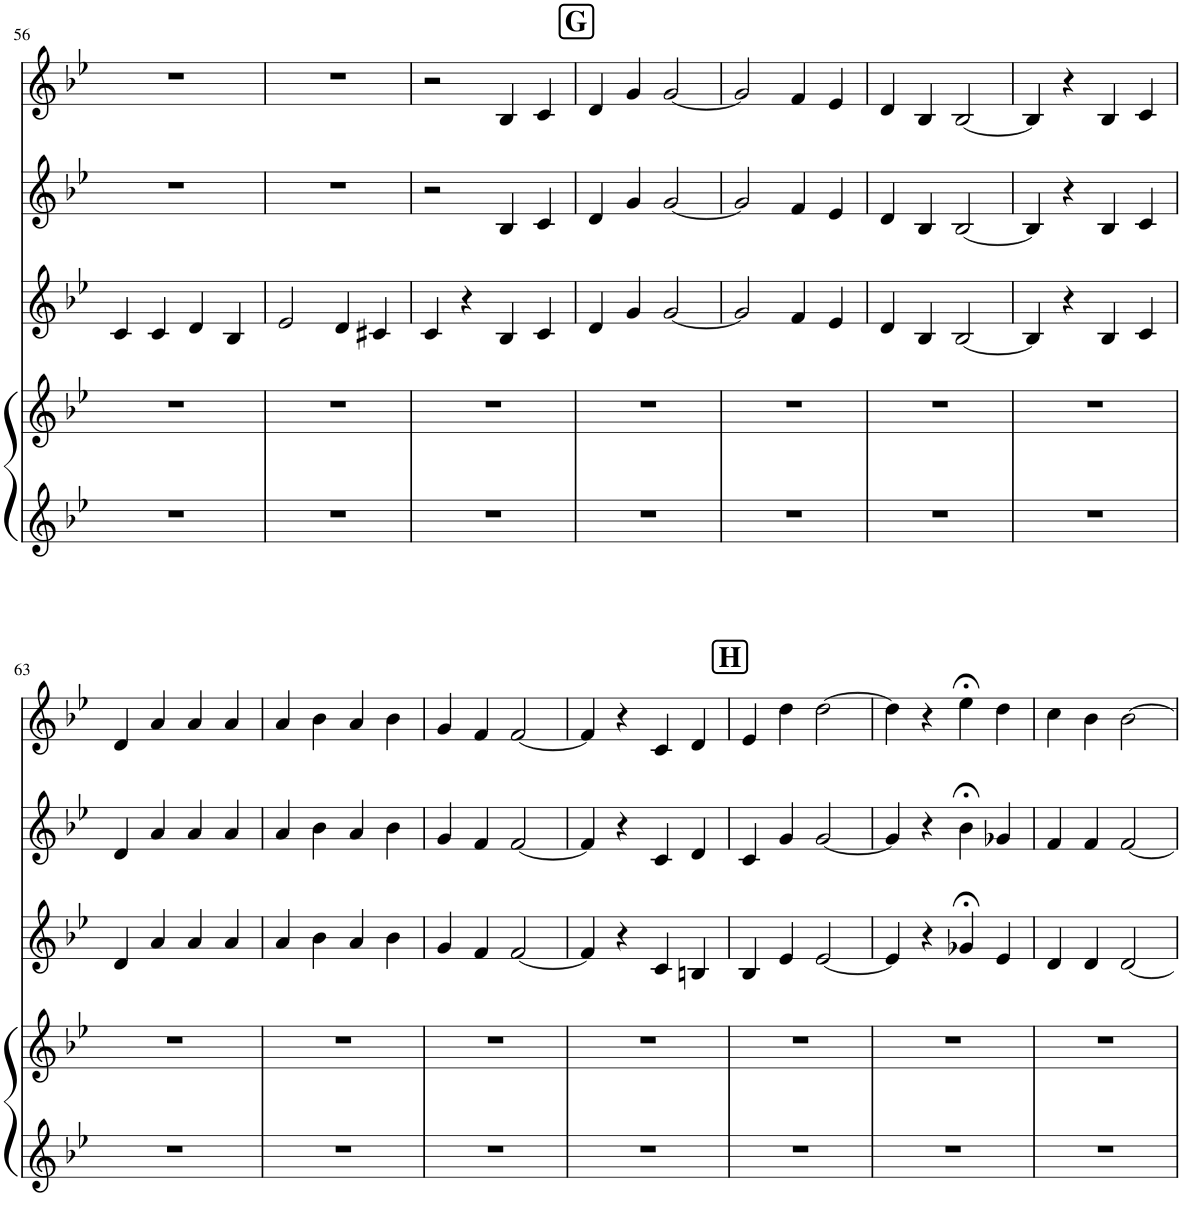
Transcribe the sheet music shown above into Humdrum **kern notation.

**kern	**kern	**kern	**kern	**kern
*part4	*part4	*part3	*part2	*part1
*staff5	*staff4	*staff3	*staff2	*staff1
*I"Piano	*	*I"Piano	*I"Piano	*I"Piano
*I'Pno	*	*I'Pno	*I'Pno	*I'Pno
!!LO:PB:g=z
*clefG2	*clefG2	*clefG2	*clefG2	*clefG2
*k[b-e-]	*k[b-e-]	*k[b-e-]	*k[b-e-]	*k[b-e-]
*M2/2	*M2/2	*M2/2	*M2/2	*M2/2
*met(c|)	*met(c|)	*met(c|)	*met(c|)	*met(c|)
=56	=56	=56	=56	=56
1r	1r	4c/	1r	1r
.	.	4c/	.	.
.	.	4d/	.	.
.	.	4B-/	.	.
=57	=57	=57	=57	=57
1r	1r	2e-/	1r	1r
.	.	4d/	.	.
.	.	4c#X/	.	.
=58	=58	=58	=58	=58
1r	1r	4c/	2r	2r
.	.	4r	.	.
.	.	4B-/	4B-/	4B-/
.	.	4c/	4c/	4c/
!!LO:REH:place=s1:a:B:cj:fs=14:t=G
=59	=59	=59	=59	=59
1r	1r	4d/	4d/	4d/
.	.	4g/	4g/	4g/
.	.	[2g/	[2g/	[2g/
=60	=60	=60	=60	=60
1r	1r	2g/]	2g/]	2g/]
.	.	4f/	4f/	4f/
.	.	4e-/	4e-/	4e-/
=61	=61	=61	=61	=61
1r	1r	4d/	4d/	4d/
.	.	4B-/	4B-/	4B-/
.	.	[2B-/	[2B-/	[2B-/
=62	=62	=62	=62	=62
1r	1r	4B-/]	4B-/]	4B-/]
.	.	4r	4r	4r
.	.	4B-/	4B-/	4B-/
.	.	4c/	4c/	4c/
!!LO:LB:g=z
=63	=63	=63	=63	=63
1r	1r	4d/	4d/	4d/
.	.	4a/	4a/	4a/
.	.	4a/	4a/	4a/
.	.	4a/	4a/	4a/
=64	=64	=64	=64	=64
1r	1r	4a/	4a/	4a/
.	.	4b-\	4b-\	4b-\
.	.	4a/	4a/	4a/
.	.	4b-\	4b-\	4b-\
=65	=65	=65	=65	=65
1r	1r	4g/	4g/	4g/
.	.	4f/	4f/	4f/
.	.	[2f/	[2f/	[2f/
=66	=66	=66	=66	=66
1r	1r	4f/]	4f/]	4f/]
.	.	4r	4r	4r
.	.	4c/	4c/	4c/
.	.	4Bn/	4d/	4d/
!!LO:REH:place=s1:a:B:cj:fs=14:t=H
=67	=67	=67	=67	=67
1r	1r	4B-/	4c/	4e-/
.	.	4e-/	4g/	4dd\
.	.	[2e-/	[2g/	[2dd\
=68	=68	=68	=68	=68
1r	1r	4e-/]	4g/]	4dd\]
.	.	4r	4r	4r
.	.	4g-X;</	4b-;<\	4ee-;<\
.	.	4e-/	4g-X/	4dd\
=69	=69	=69	=69	=69
1r	1r	4d/	4f/	4cc\
.	.	4d/	4f/	4b-\
.	.	[2d/	[2f/	[2b-\
=	=	=	=	=
*-	*-	*-	*-	*-
